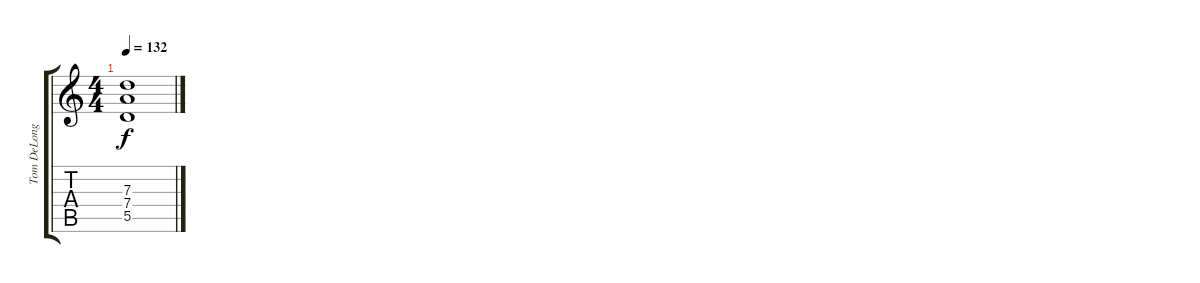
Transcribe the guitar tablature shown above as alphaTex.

\track ("Tom DeLonge Main" "Tom DeLong") {instrument distortionguitar}
\staff {score tabs}
\tuning (E4 B3 G3 D3 A2 E2) {hide}
\ts (4 4)
\tempo 132
\clef g2
\ks c
(7.3{t} 7.4{t} 5.5{t}).1{dy f}
